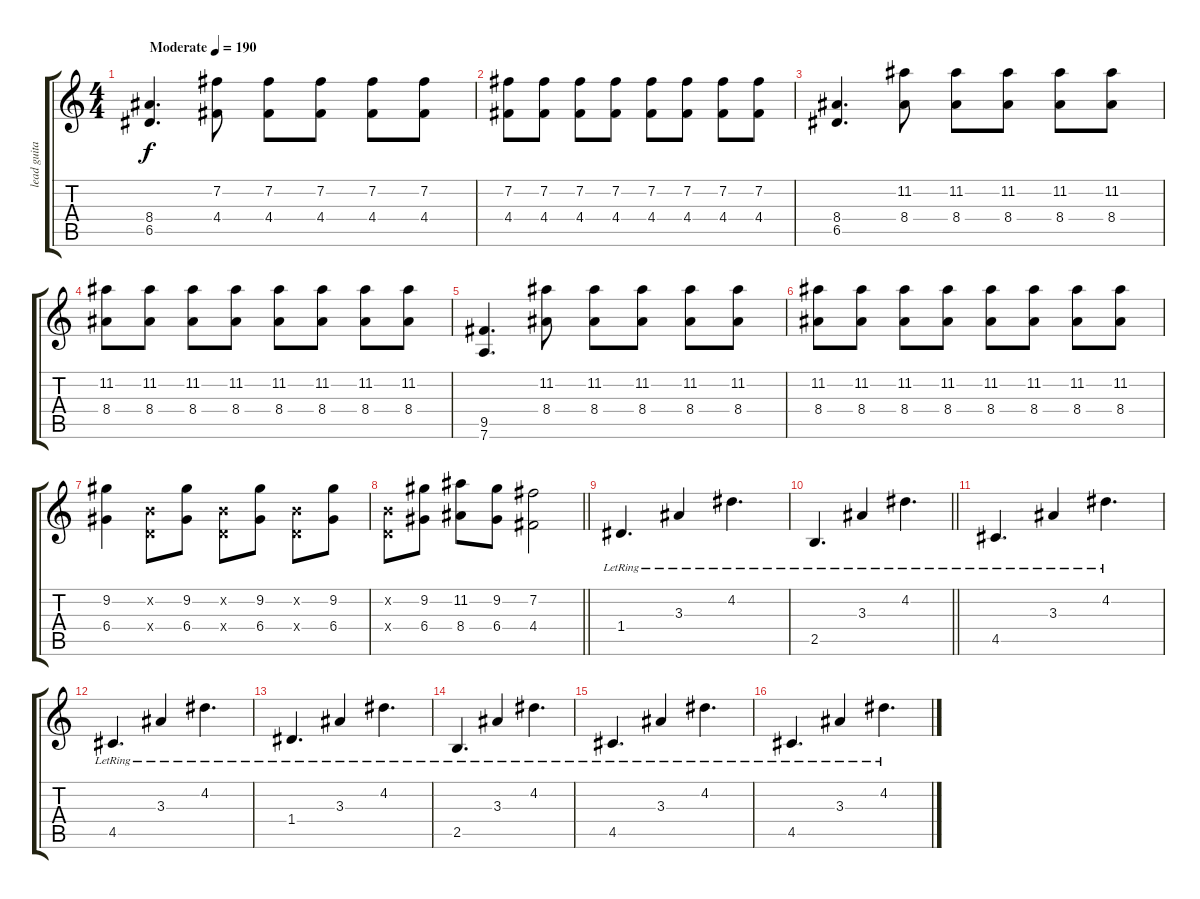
\track ("lead guitar" "lead guita") {instrument overdrivenguitar}
\staff {score tabs}
\tuning (E4 B3 G3 D3 A2 D2) {hide}
\ts (4 4)
\section ("" "")
\tempo (190 "Moderate")
\clef g2
\ks c
(8.4 6.5).4{d dy f instrument overdrivenguitar} (7.2 4.4).8 (7.2 4.4).8 (7.2 4.4).8 (7.2 4.4).8 (7.2 4.4).8 |
(7.2 4.4).8 (7.2 4.4).8 (7.2 4.4).8 (7.2 4.4).8 (7.2 4.4).8 (7.2 4.4).8 (7.2 4.4).8 (7.2 4.4).8 |
(8.4 6.5).4{d} (11.2 8.4).8 (11.2 8.4).8 (11.2 8.4).8 (11.2 8.4).8 (11.2 8.4).8 |
(11.2 8.4).8 (11.2 8.4).8 (11.2 8.4).8 (11.2 8.4).8 (11.2 8.4).8 (11.2 8.4).8 (11.2 8.4).8 (11.2 8.4).8 |
(9.5 7.6).4{d} (11.2 8.4).8 (11.2 8.4).8 (11.2 8.4).8 (11.2 8.4).8 (11.2 8.4).8 |
(11.2 8.4).8 (11.2 8.4).8 (11.2 8.4).8 (11.2 8.4).8 (11.2 8.4).8 (11.2 8.4).8 (11.2 8.4).8 (11.2 8.4).8 |
(9.2 6.4).4 (0.2{x} 0.4{x}).8 (9.2 6.4).8 (0.2{x} 0.4{x}).8 (9.2 6.4).8 (0.2{x} 0.4{x}).8 (9.2 6.4).8 |
\barLineRight lightlight
(0.2{x} 0.4{x}).8 (9.2 6.4).8 (11.2 8.4).8 (9.2 6.4).8 (7.2 4.4).2 |
1.4{lr}.4{d} 3.3{lr}.4 4.2{lr}.4{d} |
\barLineRight lightlight
2.5{lr}.4{d} 3.3{lr}.4 4.2{lr}.4{d} |
\section ("" "")
4.5{lr}.4{d} 3.3{lr}.4 4.2{lr}.4{d} |
4.5{lr}.4{d} 3.3{lr}.4 4.2{lr}.4{d} |
1.4{lr}.4{d} 3.3{lr}.4 4.2{lr}.4{d} |
2.5{lr}.4{d} 3.3{lr}.4 4.2{lr}.4{d} |
4.5{lr}.4{d} 3.3{lr}.4 4.2{lr}.4{d} |
4.5{lr}.4{d} 3.3{lr}.4 4.2{lr}.4{d}
